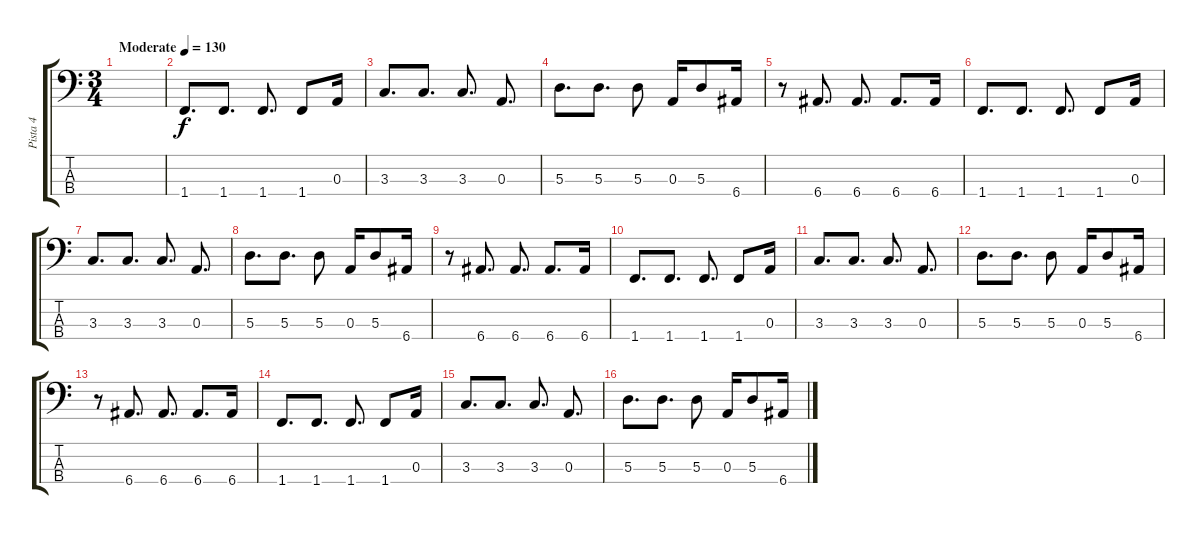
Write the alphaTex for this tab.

\track ("Pista 4" "Pista 4") {instrument electricbassfinger}
\staff {score tabs}
\tuning (G2 D2 A1 E1) {hide}
\ts (3 4)
\tempo (130 "Moderate")
\clef f4
\ks c
|
1.4.8{d} 1.4.8{d} 1.4.8{d} 1.4.8 0.3.16 |
3.3.8{d} 3.3.8{d} 3.3.8{d} 0.3.8{d} |
5.3.8{d} 5.3.8{d} 5.3.8 0.3.16 5.3.8 6.4.16 |
r.8 6.4.8{d} 6.4.8{d} 6.4.8{d} 6.4.16 |
1.4.8{d} 1.4.8{d} 1.4.8{d} 1.4.8 0.3.16 |
3.3.8{d} 3.3.8{d} 3.3.8{d} 0.3.8{d} |
5.3.8{d} 5.3.8{d} 5.3.8 0.3.16 5.3.8 6.4.16 |
r.8 6.4.8{d} 6.4.8{d} 6.4.8{d} 6.4.16 |
1.4.8{d} 1.4.8{d} 1.4.8{d} 1.4.8 0.3.16 |
3.3.8{d} 3.3.8{d} 3.3.8{d} 0.3.8{d} |
5.3.8{d} 5.3.8{d} 5.3.8 0.3.16 5.3.8 6.4.16 |
r.8 6.4.8{d} 6.4.8{d} 6.4.8{d} 6.4.16 |
1.4.8{d} 1.4.8{d} 1.4.8{d} 1.4.8 0.3.16 |
3.3.8{d} 3.3.8{d} 3.3.8{d} 0.3.8{d} |
5.3.8{d} 5.3.8{d} 5.3.8 0.3.16 5.3.8 6.4.16
